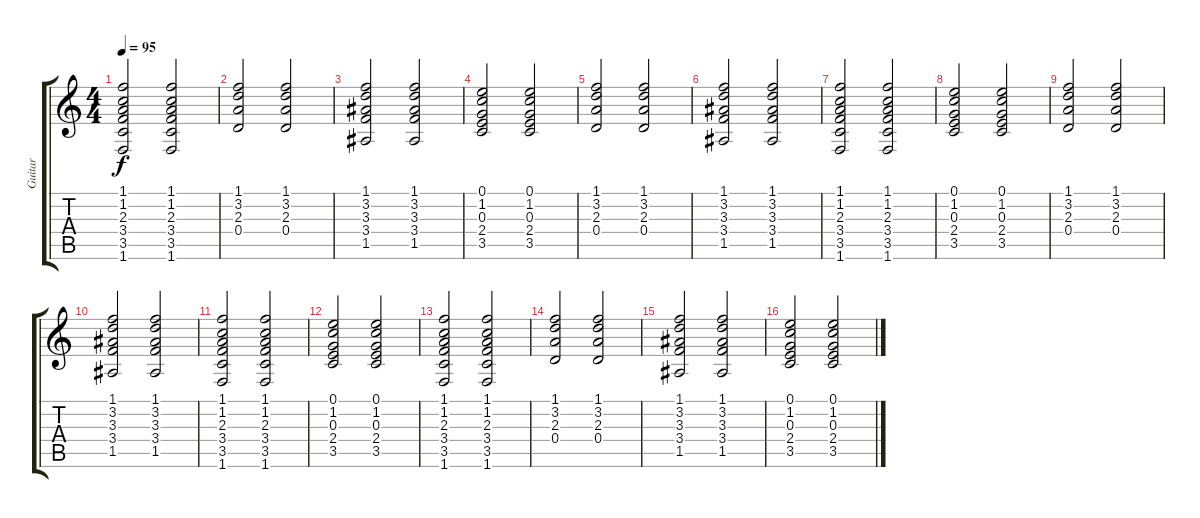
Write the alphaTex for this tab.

\track ("Guitar" "Guitar") {instrument acousticguitarnylon}
\staff {score tabs}
\tuning (E4 B3 G3 D3 A2 E2) {hide}
\ts (4 4)
\tempo 95
\clef g2
\ks c
(1.1 1.2 2.3 3.4 3.5 1.6).2{dy f} (1.1 1.2 2.3 3.4 3.5 1.6).2 |
(1.1 3.2 2.3 0.4).2 (1.1 3.2 2.3 0.4).2 |
(1.1 3.2 3.3 3.4 1.5).2 (1.1 3.2 3.3 3.4 1.5).2 |
(0.1 1.2 0.3 2.4 3.5).2 (0.1 1.2 0.3 2.4 3.5).2 |
(1.1 3.2 2.3 0.4).2 (1.1 3.2 2.3 0.4).2 |
(1.1 3.2 3.3 3.4 1.5).2 (1.1 3.2 3.3 3.4 1.5).2 |
(1.1 1.2 2.3 3.4 3.5 1.6).2 (1.1 1.2 2.3 3.4 3.5 1.6).2 |
(0.1 1.2 0.3 2.4 3.5).2 (0.1 1.2 0.3 2.4 3.5).2 |
(1.1 3.2 2.3 0.4).2 (1.1 3.2 2.3 0.4).2 |
(1.1 3.2 3.3 3.4 1.5).2 (1.1 3.2 3.3 3.4 1.5).2 |
(1.1 1.2 2.3 3.4 3.5 1.6).2 (1.1 1.2 2.3 3.4 3.5 1.6).2 |
(0.1 1.2 0.3 2.4 3.5).2 (0.1 1.2 0.3 2.4 3.5).2 |
(1.1 1.2 2.3 3.4 3.5 1.6).2 (1.1 1.2 2.3 3.4 3.5 1.6).2 |
(1.1 3.2 2.3 0.4).2 (1.1 3.2 2.3 0.4).2 |
(1.1 3.2 3.3 3.4 1.5).2 (1.1 3.2 3.3 3.4 1.5).2 |
(0.1 1.2 0.3 2.4 3.5).2 (0.1 1.2 0.3 2.4 3.5).2
